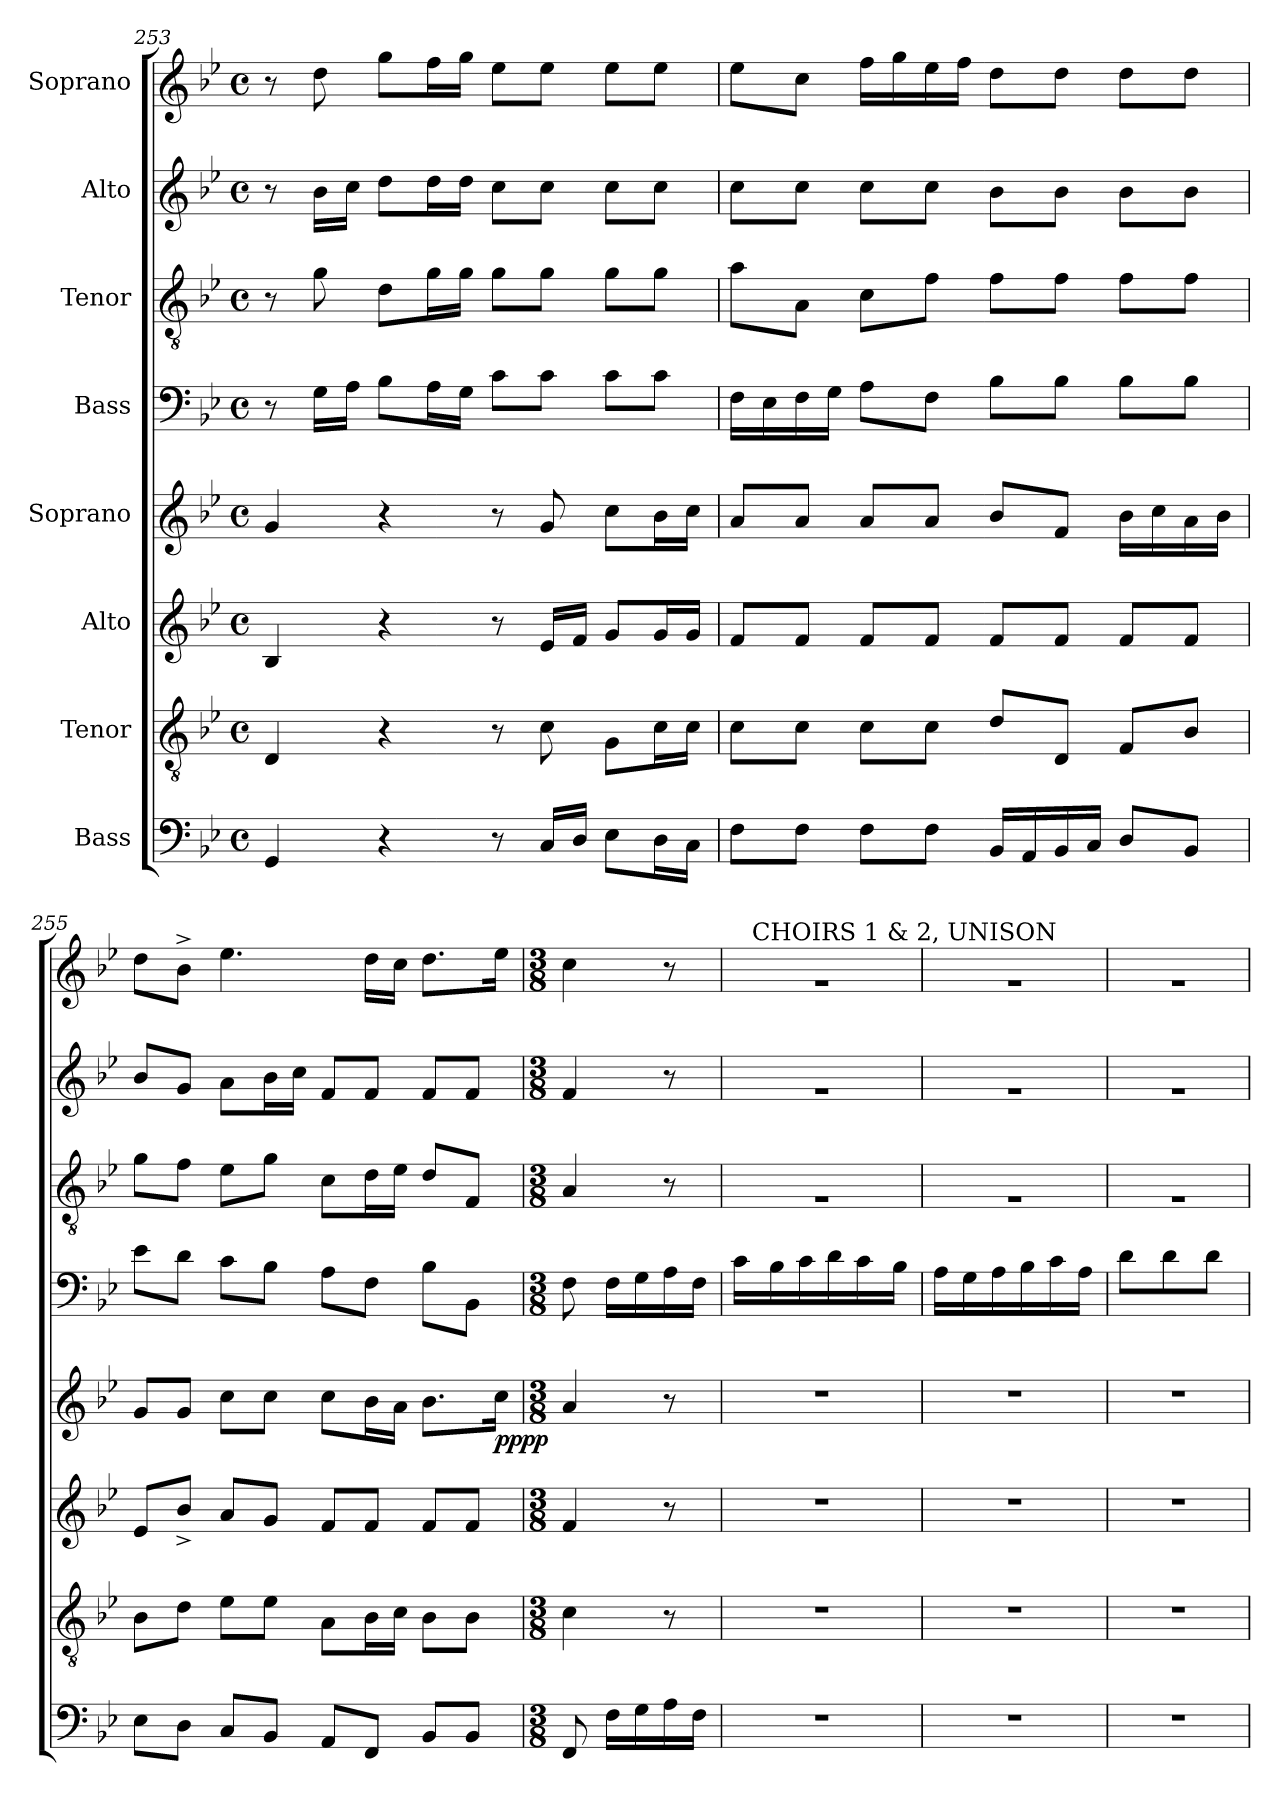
**kern	**kern	**kern	**kern	**dynam	**kern	**kern	**kern	**kern
*part8	*part7	*part6	*part5	*part5	*part4	*part3	*part2	*part1
*staff8	*staff7	*staff6	*staff5	*staff5	*staff4	*staff3	*staff2	*staff1
*I"Bass	*I"Tenor	*I"Alto	*I"Soprano	*	*I"Bass	*I"Tenor	*I"Alto	*I"Soprano
!!LO:PB:g=z
*clefF4	*clefGv2	*clefG2	*clefG2	*	*clefF4	*clefGv2	*clefG2	*clefG2
*k[b-e-]	*k[b-e-]	*k[b-e-]	*k[b-e-]	*	*k[b-e-]	*k[b-e-]	*k[b-e-]	*k[b-e-]
*B-:	*B-:	*B-:	*B-:	*	*B-:	*B-:	*B-:	*B-:
*M4/4	*M4/4	*M4/4	*M4/4	*	*M4/4	*M4/4	*M4/4	*M4/4
*met(c)	*met(c)	*met(c)	*met(c)	*	*met(c)	*met(c)	*met(c)	*met(c)
=253	=253	=253	=253	=253	=253	=253	=253	=253
4GG/	4D/	4B-/	4g/	.	8r	8r	8r	8r
.	.	.	.	.	16G\LL	8g\	16b-\LL	8dd\
.	.	.	.	.	16A\JJ	.	16cc\JJ	.
4r	4r	4r	4r	.	8B-\L	8d\L	8dd\L	8gg\L
.	.	.	.	.	16A\L	16g\L	16dd\L	16ff\L
.	.	.	.	.	16G\JJ	16g\JJ	16dd\JJ	16gg\JJ
8r	8r	8r	8r	.	8c\L	8g\L	8cc\L	8ee-\L
16C/LL	8c\	16e-/LL	8g/	.	8c\J	8g\J	8cc\J	8ee-\J
16D/JJ	.	16f/JJ	.	.	.	.	.	.
8E-\L	8G\L	8g/L	8cc\L	.	8c\L	8g\L	8cc\L	8ee-\L
16D\L	16c\L	16g/L	16b-\L	.	8c\J	8g\J	8cc\J	8ee-\J
16C\JJ	16c\JJ	16g/JJ	16cc\JJ	.	.	.	.	.
=254	=254	=254	=254	=254	=254	=254	=254	=254
8F\L	8c\L	8f/L	8a/L	.	16F\LL	8a\L	8cc\L	8ee-\L
.	.	.	.	.	16E-\	.	.	.
8F\J	8c\J	8f/J	8a/J	.	16F\	8A\J	8cc\J	8cc\J
.	.	.	.	.	16G\JJ	.	.	.
8F\L	8c\L	8f/L	8a/L	.	8A\L	8c\L	8cc\L	16ff\LL
.	.	.	.	.	.	.	.	16gg\
8F\J	8c\J	8f/J	8a/J	.	8F\J	8f\J	8cc\J	16ee-\
.	.	.	.	.	.	.	.	16ff\JJ
16BB-/LL	8d/L	8f/L	8b-/L	.	8B-\L	8f\L	8b-\L	8dd\L
16AA/	.	.	.	.	.	.	.	.
16BB-/	8D/J	8f/J	8f/J	.	8B-\J	8f\J	8b-\J	8dd\J
16C/JJ	.	.	.	.	.	.	.	.
8D/L	8F/L	8f/L	16b-\LL	.	8B-\L	8f\L	8b-\L	8dd\L
.	.	.	16cc\	.	.	.	.	.
8BB-/J	8B-/J	8f/J	16a\	.	8B-\J	8f\J	8b-\J	8dd\J
.	.	.	16b-\JJ	.	.	.	.	.
=255	=255	=255	=255	=255	=255	=255	=255	=255
8E-\L	8B-\L	8e-/L	8g/L	.	8e-\L	8g\L	8b-/L	8dd\L
8D\J	8d\J	8b-^</J	8g/J	.	8d\J	8f\J	8g/J	8b-^>\J
8C/L	8e-\L	8a/L	8cc\L	.	8c\L	8e-\L	8a\L	4.ee-\
8BB-/J	8e-\J	8g/J	8cc\J	.	8B-\J	8g\J	16b-\L	.
.	.	.	.	.	.	.	16cc\JJ	.
8AA/L	8A\L	8f/L	8cc\L	.	8A\L	8c\L	8f/L	.
8FF/J	16B-\L	8f/J	16b-\L	.	8F\J	16d\L	8f/J	16dd\LL
.	16c\JJ	.	16a\JJ	.	.	16e-\JJ	.	16cc\JJ
8BB-/L	8B-\L	8f/L	8.b-\L	.	8B-\L	8d/L	8f/L	8.dd\L
8BB-/J	8B-\J	8f/J	.	.	8BB-\J	8F/J	8f/J	.
!	!	!	!	!LO:DY:b	!	!	!	!
.	.	.	16cc\Jk	pppp	.	.	.	16ee-\Jk
=256	=256	=256	=256	=256	=256	=256	=256	=256
*M3/8	*M3/8	*M3/8	*M3/8	*	*M3/8	*M3/8	*M3/8	*M3/8
8FF/	4c\	4f/	4a/	.	8F\	4A/	4f/	4cc\
16F\LL	.	.	.	.	16F\LL	.	.	.
16G\	.	.	.	.	16G\	.	.	.
16A\	8r	8r	8r	.	16A\	8r	8r	8r
16F\JJ	.	.	.	.	16F\JJ	.	.	.
!!LO:LB:g=z
=257	=257	=257	=257	=257	=257	=257	=257	=257
!	!	!	!	!	!	!LO:N:vis=1	!LO:N:vis=1	!LO:N:vis=1
*	*	*	*	*	*	*	*	*^
4.r	4.r	4.r	4.r	.	16c\LL	4.rA	4.ra	4.ra	32ryy
!	!	!	!	!	!	!	!	!	!LO:TX:a:t=CHOIRS 1 & 2, UNISON
.	.	.	.	.	.	.	.	.	4ryy
.	.	.	.	.	16B-\	.	.	.	.
.	.	.	.	.	16c\	.	.	.	.
.	.	.	.	.	16d\	.	.	.	.
.	.	.	.	.	16c\	.	.	.	.
.	.	.	.	.	.	.	.	.	16.ryy
.	.	.	.	.	16B-\JJ	.	.	.	.
=258	=258	=258	=258	=258	=258	=258	=258	=258	=258
!	!	!	!	!	!	!LO:N:vis=1	!LO:N:vis=1	!LO:N:vis=1	!
*	*	*	*	*	*	*	*	*v	*v
4.r	4.r	4.r	4.r	.	16A\LL	4.rA	4.ra	4.ra
.	.	.	.	.	16G\	.	.	.
.	.	.	.	.	16A\	.	.	.
.	.	.	.	.	16B-\	.	.	.
.	.	.	.	.	16c\	.	.	.
.	.	.	.	.	16A\JJ	.	.	.
=259	=259	=259	=259	=259	=259	=259	=259	=259
!	!	!	!	!	!	!LO:N:vis=1	!LO:N:vis=1	!LO:N:vis=1
4.r	4.r	4.r	4.r	.	8d\L	4.rA	4.ra	4.ra
.	.	.	.	.	8d\	.	.	.
.	.	.	.	.	8d\J	.	.	.
=	=	=	=	=	=	=	=	=
*-	*-	*-	*-	*-	*-	*-	*-	*-
